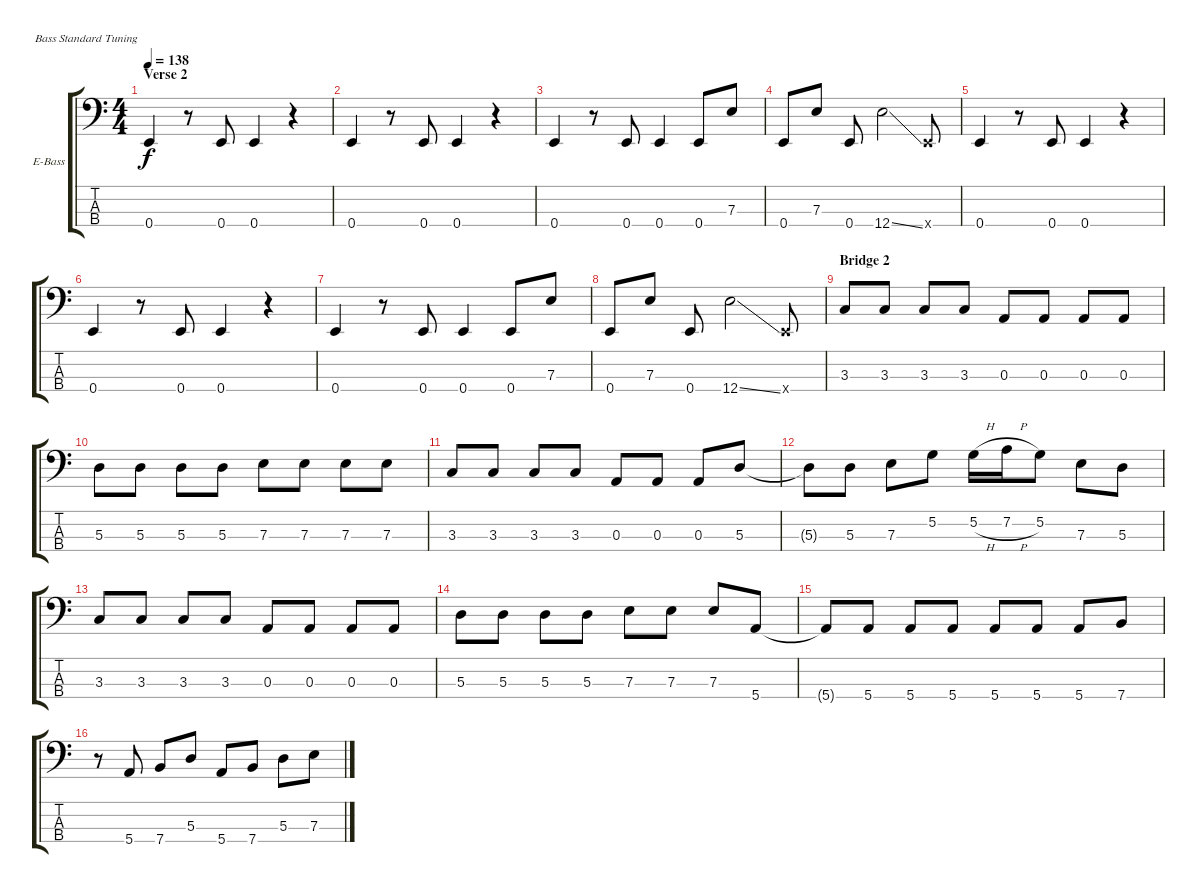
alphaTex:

\bracketExtendMode groupsimilarinstruments
\firstSystemTrackNameOrientation horizontal
\otherSystemsTrackNameOrientation horizontal
\track ("Granovsky" "E-Bass") {instrument electricbassfinger}
\staff {score tabs}
\tuning (G2 D2 A1 E1)
\ts (4 4)
\section ("" "Verse 2")
\tempo 138
\clef f4
\ks c
0.4.4{dy f} r.8 0.4.8 0.4.4 r.4 |
0.4.4 r.8 0.4.8 0.4.4 r.4 |
0.4.4 r.8 0.4.8 0.4.4 0.4.8 7.3.8 |
0.4.8 7.3.8 0.4.8 12.4{ss}.2 0.4{x}.8 |
0.4.4 r.8 0.4.8 0.4.4 r.4 |
0.4.4 r.8 0.4.8 0.4.4 r.4 |
0.4.4 r.8 0.4.8 0.4.4 0.4.8 7.3.8 |
0.4.8 7.3.8 0.4.8 12.4{ss}.2 0.4{x}.8 |
\section ("" "Bridge 2")
3.3.8 3.3.8 3.3.8 3.3.8 0.3.8 0.3.8 0.3.8 0.3.8 |
5.3.8 5.3.8 5.3.8 5.3.8 7.3.8 7.3.8 7.3.8 7.3.8 |
3.3.8 3.3.8 3.3.8 3.3.8 0.3.8 0.3.8 0.3.8 5.3.8 |
5.3{t}.8 5.3.8 7.3.8 5.2.8 5.2{h}.16 7.2{h}.16 5.2.8 7.3.8 5.3.8 |
3.3.8 3.3.8 3.3.8 3.3.8 0.3.8 0.3.8 0.3.8 0.3.8 |
5.3.8 5.3.8 5.3.8 5.3.8 7.3.8 7.3.8 7.3.8 5.4.8 |
5.4{t}.8 5.4.8 5.4.8 5.4.8 5.4.8 5.4.8 5.4.8 7.4.8 |
r.8 5.4.8 7.4.8 5.3.8 5.4.8 7.4.8 5.3.8 7.3.8
